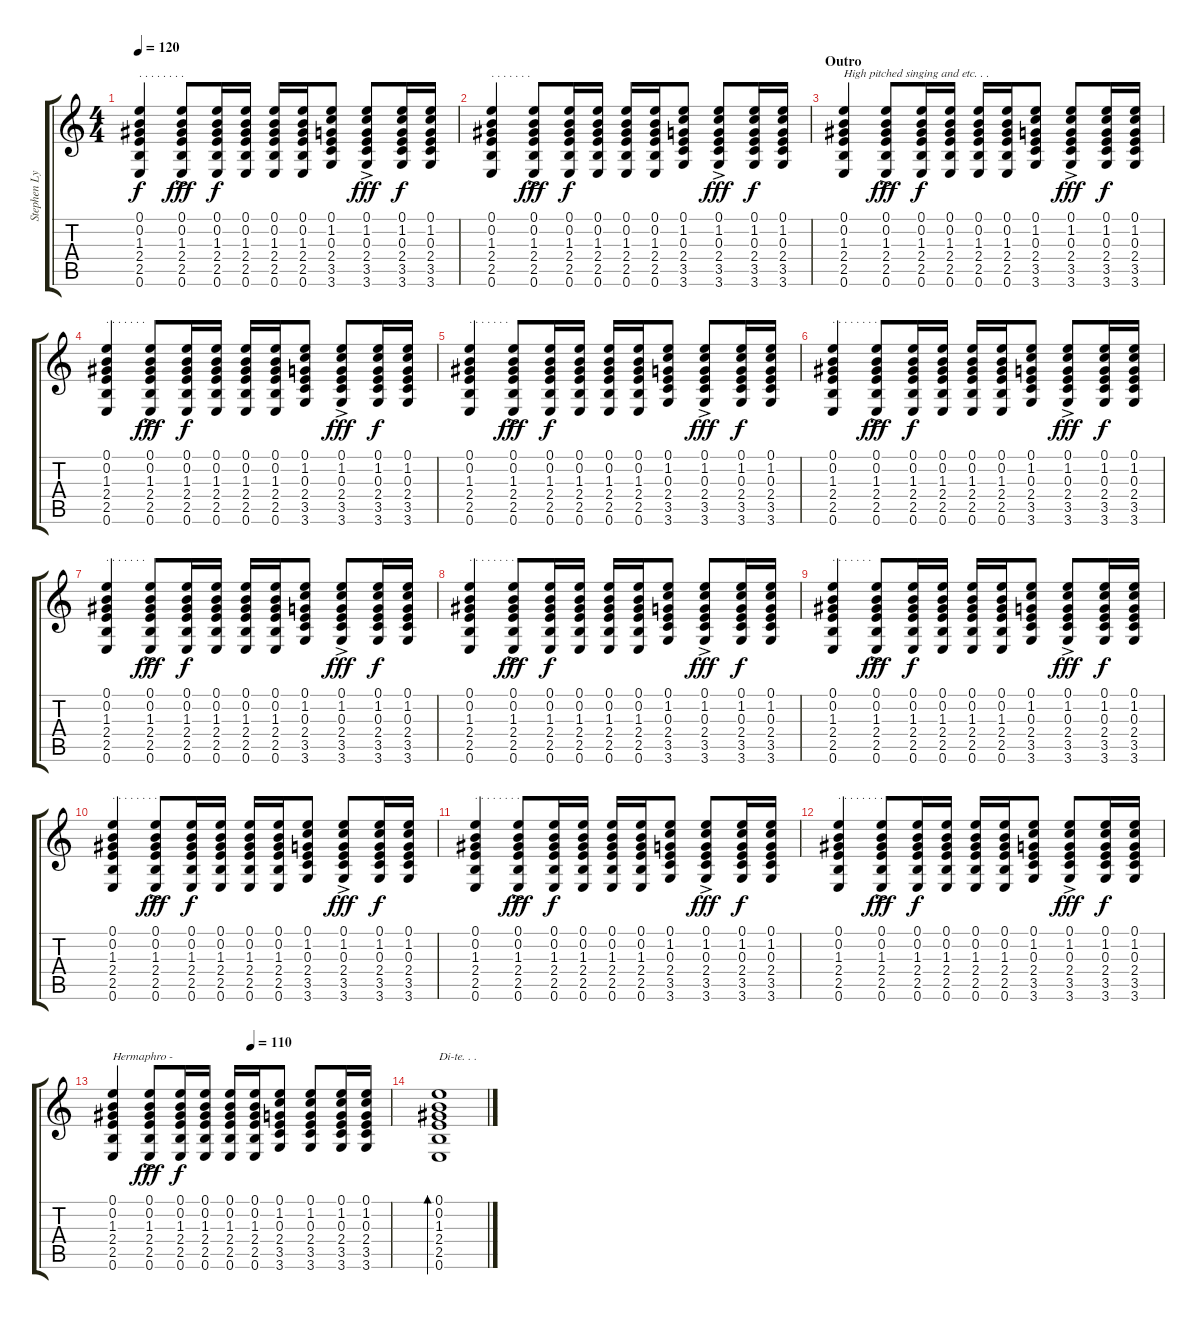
\track ("Stephen Lynch - Guitar" "Stephen Ly") {instrument acousticguitarsteel}
\staff {score tabs}
\tuning (E4 B3 G3 D3 A2 E2) {hide}
\ts (4 4)
\tempo 120
\clef g2
\ks c
(0.1 0.2 1.3 2.4 2.5 0.6).4{txt ". . . . . . . ." dy f} (0.1{ac} 0.2{ac} 1.3{ac} 2.4{ac} 2.5{ac} 0.6{ac}).8{dy fff} (0.1 0.2 1.3 2.4 2.5 0.6).16{dy f} (0.1 0.2 1.3 2.4 2.5 0.6).16 (0.1 0.2 1.3 2.4 2.5 0.6).16 (0.1 0.2 1.3 2.4 2.5 0.6).16 (0.1 1.2 0.3 2.4 3.5 3.6).8 (0.1{ac} 1.2{ac} 0.3{ac} 2.4{ac} 3.5{ac} 3.6{ac}).8{dy fff} (0.1 1.2 0.3 2.4 3.5 3.6).16{dy f} (0.1 1.2 0.3 2.4 3.5 3.6).16 |
(0.1 0.2 1.3 2.4 2.5 0.6).4{txt ". . . . . . ."} (0.1{ac} 0.2{ac} 1.3{ac} 2.4{ac} 2.5{ac} 0.6{ac}).8{dy fff} (0.1 0.2 1.3 2.4 2.5 0.6).16{dy f} (0.1 0.2 1.3 2.4 2.5 0.6).16 (0.1 0.2 1.3 2.4 2.5 0.6).16 (0.1 0.2 1.3 2.4 2.5 0.6).16 (0.1 1.2 0.3 2.4 3.5 3.6).8 (0.1{ac} 1.2{ac} 0.3{ac} 2.4{ac} 3.5{ac} 3.6{ac}).8{dy fff} (0.1 1.2 0.3 2.4 3.5 3.6).16{dy f} (0.1 1.2 0.3 2.4 3.5 3.6).16 |
\section ("" "Outro")
(0.1 0.2 1.3 2.4 2.5 0.6).4{txt "High pitched singing and etc. . . "} (0.1{ac} 0.2{ac} 1.3{ac} 2.4{ac} 2.5{ac} 0.6{ac}).8{dy fff} (0.1 0.2 1.3 2.4 2.5 0.6).16{dy f} (0.1 0.2 1.3 2.4 2.5 0.6).16 (0.1 0.2 1.3 2.4 2.5 0.6).16 (0.1 0.2 1.3 2.4 2.5 0.6).16 (0.1 1.2 0.3 2.4 3.5 3.6).8 (0.1{ac} 1.2{ac} 0.3{ac} 2.4{ac} 3.5{ac} 3.6{ac}).8{dy fff} (0.1 1.2 0.3 2.4 3.5 3.6).16{dy f} (0.1 1.2 0.3 2.4 3.5 3.6).16 |
(0.1 0.2 1.3 2.4 2.5 0.6).4{txt ". . . . . . ."} (0.1{ac} 0.2{ac} 1.3{ac} 2.4{ac} 2.5{ac} 0.6{ac}).8{dy fff} (0.1 0.2 1.3 2.4 2.5 0.6).16{dy f} (0.1 0.2 1.3 2.4 2.5 0.6).16 (0.1 0.2 1.3 2.4 2.5 0.6).16 (0.1 0.2 1.3 2.4 2.5 0.6).16 (0.1 1.2 0.3 2.4 3.5 3.6).8 (0.1{ac} 1.2{ac} 0.3{ac} 2.4{ac} 3.5{ac} 3.6{ac}).8{dy fff} (0.1 1.2 0.3 2.4 3.5 3.6).16{dy f} (0.1 1.2 0.3 2.4 3.5 3.6).16 |
(0.1 0.2 1.3 2.4 2.5 0.6).4{txt ". . . . . . ."} (0.1{ac} 0.2{ac} 1.3{ac} 2.4{ac} 2.5{ac} 0.6{ac}).8{dy fff} (0.1 0.2 1.3 2.4 2.5 0.6).16{dy f} (0.1 0.2 1.3 2.4 2.5 0.6).16 (0.1 0.2 1.3 2.4 2.5 0.6).16 (0.1 0.2 1.3 2.4 2.5 0.6).16 (0.1 1.2 0.3 2.4 3.5 3.6).8 (0.1{ac} 1.2{ac} 0.3{ac} 2.4{ac} 3.5{ac} 3.6{ac}).8{dy fff} (0.1 1.2 0.3 2.4 3.5 3.6).16{dy f} (0.1 1.2 0.3 2.4 3.5 3.6).16 |
(0.1 0.2 1.3 2.4 2.5 0.6).4{txt ". . . . . . . ."} (0.1{ac} 0.2{ac} 1.3{ac} 2.4{ac} 2.5{ac} 0.6{ac}).8{dy fff} (0.1 0.2 1.3 2.4 2.5 0.6).16{dy f} (0.1 0.2 1.3 2.4 2.5 0.6).16 (0.1 0.2 1.3 2.4 2.5 0.6).16 (0.1 0.2 1.3 2.4 2.5 0.6).16 (0.1 1.2 0.3 2.4 3.5 3.6).8 (0.1{ac} 1.2{ac} 0.3{ac} 2.4{ac} 3.5{ac} 3.6{ac}).8{dy fff} (0.1 1.2 0.3 2.4 3.5 3.6).16{dy f} (0.1 1.2 0.3 2.4 3.5 3.6).16 |
(0.1 0.2 1.3 2.4 2.5 0.6).4{txt ". . . . . . ."} (0.1{ac} 0.2{ac} 1.3{ac} 2.4{ac} 2.5{ac} 0.6{ac}).8{dy fff} (0.1 0.2 1.3 2.4 2.5 0.6).16{dy f} (0.1 0.2 1.3 2.4 2.5 0.6).16 (0.1 0.2 1.3 2.4 2.5 0.6).16 (0.1 0.2 1.3 2.4 2.5 0.6).16 (0.1 1.2 0.3 2.4 3.5 3.6).8 (0.1{ac} 1.2{ac} 0.3{ac} 2.4{ac} 3.5{ac} 3.6{ac}).8{dy fff} (0.1 1.2 0.3 2.4 3.5 3.6).16{dy f} (0.1 1.2 0.3 2.4 3.5 3.6).16 |
(0.1 0.2 1.3 2.4 2.5 0.6).4{txt ". . . . . . . ."} (0.1{ac} 0.2{ac} 1.3{ac} 2.4{ac} 2.5{ac} 0.6{ac}).8{dy fff} (0.1 0.2 1.3 2.4 2.5 0.6).16{dy f} (0.1 0.2 1.3 2.4 2.5 0.6).16 (0.1 0.2 1.3 2.4 2.5 0.6).16 (0.1 0.2 1.3 2.4 2.5 0.6).16 (0.1 1.2 0.3 2.4 3.5 3.6).8 (0.1{ac} 1.2{ac} 0.3{ac} 2.4{ac} 3.5{ac} 3.6{ac}).8{dy fff} (0.1 1.2 0.3 2.4 3.5 3.6).16{dy f} (0.1 1.2 0.3 2.4 3.5 3.6).16 |
(0.1 0.2 1.3 2.4 2.5 0.6).4{txt ". . . . . . ."} (0.1{ac} 0.2{ac} 1.3{ac} 2.4{ac} 2.5{ac} 0.6{ac}).8{dy fff} (0.1 0.2 1.3 2.4 2.5 0.6).16{dy f} (0.1 0.2 1.3 2.4 2.5 0.6).16 (0.1 0.2 1.3 2.4 2.5 0.6).16 (0.1 0.2 1.3 2.4 2.5 0.6).16 (0.1 1.2 0.3 2.4 3.5 3.6).8 (0.1{ac} 1.2{ac} 0.3{ac} 2.4{ac} 3.5{ac} 3.6{ac}).8{dy fff} (0.1 1.2 0.3 2.4 3.5 3.6).16{dy f} (0.1 1.2 0.3 2.4 3.5 3.6).16 |
(0.1 0.2 1.3 2.4 2.5 0.6).4{txt ". . . . . . . ."} (0.1{ac} 0.2{ac} 1.3{ac} 2.4{ac} 2.5{ac} 0.6{ac}).8{dy fff} (0.1 0.2 1.3 2.4 2.5 0.6).16{dy f} (0.1 0.2 1.3 2.4 2.5 0.6).16 (0.1 0.2 1.3 2.4 2.5 0.6).16 (0.1 0.2 1.3 2.4 2.5 0.6).16 (0.1 1.2 0.3 2.4 3.5 3.6).8 (0.1{ac} 1.2{ac} 0.3{ac} 2.4{ac} 3.5{ac} 3.6{ac}).8{dy fff} (0.1 1.2 0.3 2.4 3.5 3.6).16{dy f} (0.1 1.2 0.3 2.4 3.5 3.6).16 |
(0.1 0.2 1.3 2.4 2.5 0.6).4{txt ". . . . . . . ."} (0.1{ac} 0.2{ac} 1.3{ac} 2.4{ac} 2.5{ac} 0.6{ac}).8{dy fff} (0.1 0.2 1.3 2.4 2.5 0.6).16{dy f} (0.1 0.2 1.3 2.4 2.5 0.6).16 (0.1 0.2 1.3 2.4 2.5 0.6).16 (0.1 0.2 1.3 2.4 2.5 0.6).16 (0.1 1.2 0.3 2.4 3.5 3.6).8 (0.1{ac} 1.2{ac} 0.3{ac} 2.4{ac} 3.5{ac} 3.6{ac}).8{dy fff} (0.1 1.2 0.3 2.4 3.5 3.6).16{dy f} (0.1 1.2 0.3 2.4 3.5 3.6).16 |
(0.1 0.2 1.3 2.4 2.5 0.6).4{txt ". . . . . . . ."} (0.1{ac} 0.2{ac} 1.3{ac} 2.4{ac} 2.5{ac} 0.6{ac}).8{dy fff} (0.1 0.2 1.3 2.4 2.5 0.6).16{dy f} (0.1 0.2 1.3 2.4 2.5 0.6).16 (0.1 0.2 1.3 2.4 2.5 0.6).16 (0.1 0.2 1.3 2.4 2.5 0.6).16 (0.1 1.2 0.3 2.4 3.5 3.6).8 (0.1{ac} 1.2{ac} 0.3{ac} 2.4{ac} 3.5{ac} 3.6{ac}).8{dy fff} (0.1 1.2 0.3 2.4 3.5 3.6).16{dy f} (0.1 1.2 0.3 2.4 3.5 3.6).16 |
\tempo (110 0.5)
(0.1 0.2 1.3 2.4 2.5 0.6).4{txt "Hermaphro -"} (0.1{ac} 0.2{ac} 1.3{ac} 2.4{ac} 2.5{ac} 0.6{ac}).8{dy fff} (0.1 0.2 1.3 2.4 2.5 0.6).16{dy f} (0.1 0.2 1.3 2.4 2.5 0.6).16 (0.1 0.2 1.3 2.4 2.5 0.6).16 (0.1 0.2 1.3 2.4 2.5 0.6).16 (0.1 1.2 0.3 2.4 3.5 3.6).8 (0.1 1.2 0.3 2.4 3.5 3.6).8 (0.1 1.2 0.3 2.4 3.5 3.6).16 (0.1 1.2 0.3 2.4 3.5 3.6).16 |
(0.1 0.2 1.3 2.4 2.5 0.6).1{bd 120 txt "Di-te. . ."}
